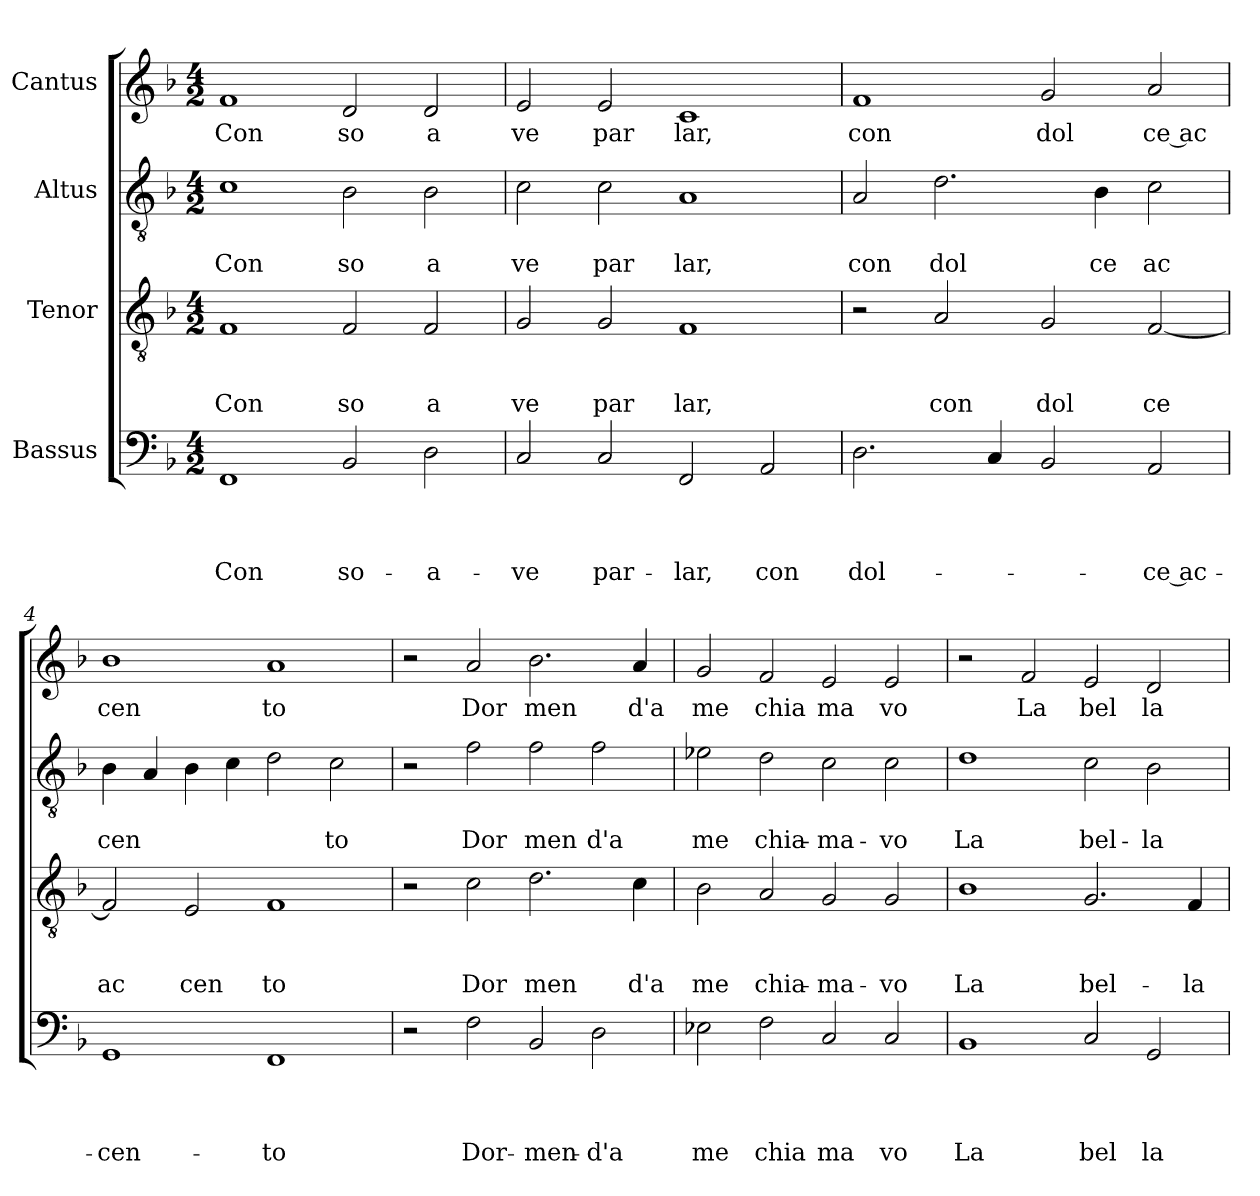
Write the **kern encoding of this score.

**kern	**text	**text	**text	**text	**kern	**text	**text	**text	**kern	**text	**text	**kern	**text
*part4	*part4	*part4	*part4	*part4	*part3	*part3	*part3	*part3	*part2	*part2	*part2	*part1	*part1
*staff4	*staff4	*staff4	*staff4	*staff4	*staff3	*staff3	*staff3	*staff3	*staff2	*staff2	*staff2	*staff1	*staff1
*I"Bassus	*	*	*	*	*I"Tenor	*	*	*	*I"Altus	*	*	*I"Cantus	*
*clefF4	*	*	*	*	*clefGv2	*	*	*	*clefGv2	*	*	*clefG2	*
*k[b-]	*	*	*	*	*k[b-]	*	*	*	*k[b-]	*	*	*k[b-]	*
*F:	*	*	*	*	*F:	*	*	*	*F:	*	*	*F:	*
*M4/2	*	*	*	*	*M4/2	*	*	*	*M4/2	*	*	*M4/2	*
=1	=1	=1	=1	=1	=1	=1	=1	=1	=1	=1	=1	=1	=1
!	!	!	!	!LO:LY:b	!	!	!	!LO:LY:b	!	!	!LO:LY:b	!	!LO:LY:b
1FF	.	.	.	Con	1F	.	.	Con	1c	.	Con	1f	Con
!	!	!	!	!LO:LY:b	!	!	!	!LO:LY:b	!	!	!LO:LY:b	!	!LO:LY:b
2BB-/	.	.	.	so-	2F/	.	.	so	2B-\	.	so	2d/	so
!	!	!	!	!LO:LY:b	!	!	!	!LO:LY:b	!	!	!LO:LY:b	!	!LO:LY:b
2D\	.	.	.	-a-	2F/	.	.	a	2B-\	.	a	2d/	a
=2	=2	=2	=2	=2	=2	=2	=2	=2	=2	=2	=2	=2	=2
!	!	!	!	!LO:LY:b	!	!	!	!LO:LY:b	!	!	!LO:LY:b	!	!LO:LY:b
2C/	.	.	.	-ve	2G/	.	.	ve	2c\	.	ve	2e/	ve
!	!	!	!	!LO:LY:b	!	!	!	!LO:LY:b	!	!	!LO:LY:b	!	!LO:LY:b
2C/	.	.	.	par-	2G/	.	.	par	2c\	.	par	2e/	par
!	!	!	!	!LO:LY:b	!	!	!	!LO:LY:b	!	!	!LO:LY:b	!	!LO:LY:b
2FF/	.	.	.	-lar,	1F	.	.	lar,	1A	.	lar,	1c	lar,
!	!	!	!	!LO:LY:b	!	!	!	!	!	!	!	!	!
2AA/	.	.	.	con	.	.	.	.	.	.	.	.	.
=3	=3	=3	=3	=3	=3	=3	=3	=3	=3	=3	=3	=3	=3
!	!	!	!	!LO:LY:b	!	!	!	!	!	!	!LO:LY:b	!	!LO:LY:b
2.D\	.	.	.	dol-	2r	.	.	.	2A/	.	con	1f	con
!	!	!	!	!	!	!	!	!LO:LY:b	!	!	!LO:LY:b	!	!
.	.	.	.	.	2A/	.	.	con	2.d\	.	dol	.	.
4C/	.	.	.	.	.	.	.	.	.	.	.	.	.
!	!	!	!	!	!	!	!	!LO:LY:b	!	!	!	!	!LO:LY:b
2BB-/	.	.	.	.	2G/	.	.	dol	.	.	.	2g/	dol
!	!	!	!	!	!	!	!	!	!	!	!LO:LY:b	!	!
.	.	.	.	.	.	.	.	.	4B-\	.	ce	.	.
!	!	!	!	!LO:LY:b:rj	!	!	!	!LO:LY:b	!	!	!LO:LY:b	!	!LO:LY:b:rj
2AA/	.	.	.	-ce ac-	[<2F/	.	.	ce	2c\	.	ac	2a/	ce ac
=4	=4	=4	=4	=4	=4	=4	=4	=4	=4	=4	=4	=4	=4
!	!	!	!	!LO:LY:b	!	!	!	!LO:LY:b:rj	!	!	!LO:LY:b	!	!LO:LY:b
1GG	.	.	.	-cen-	2F/]	.	.	ac	4B-\	.	cen	1b-	cen
.	.	.	.	.	.	.	.	.	4A/	.	.	.	.
!	!	!	!	!	!	!	!	!LO:LY:b	!	!	!	!	!
.	.	.	.	.	2E/	.	.	cen	4B-\	.	.	.	.
.	.	.	.	.	.	.	.	.	4c\	.	.	.	.
!	!	!	!	!LO:LY:b	!	!	!	!LO:LY:b	!	!	!	!	!LO:LY:b
1FF	.	.	.	-to	1F	.	.	to	2d\	.	.	1a	to
!	!	!	!	!	!	!	!	!	!	!	!LO:LY:b	!	!
.	.	.	.	.	.	.	.	.	2c\	.	to	.	.
=5	=5	=5	=5	=5	=5	=5	=5	=5	=5	=5	=5	=5	=5
2r	.	.	.	.	2r	.	.	.	2r	.	.	2r	.
!	!	!	!	!LO:LY:b	!	!	!	!LO:LY:b	!	!	!LO:LY:b	!	!LO:LY:b
2F\	.	.	.	Dor-	2c\	.	.	Dor	2f\	.	Dor	2a/	Dor
!	!	!	!	!LO:LY:b	!	!	!	!LO:LY:b	!	!	!LO:LY:b	!	!LO:LY:b
2BB-/	.	.	.	-men-	2.d\	.	.	men	2f\	.	men	2.b-\	men
!	!	!	!	!LO:LY:b	!	!	!	!	!	!	!LO:LY:b	!	!
2D\	.	.	.	-d'a	.	.	.	.	2f\	.	d'a	.	.
!	!	!	!	!	!	!	!	!LO:LY:b	!	!	!	!	!LO:LY:b
.	.	.	.	.	4c\	.	.	d'a	.	.	.	4a/	d'a
!!LO:LB:g=z
=6	=6	=6	=6	=6	=6	=6	=6	=6	=6	=6	=6	=6	=6
!	!	!	!	!LO:LY:b	!	!	!	!LO:LY:b	!	!	!LO:LY:b	!	!LO:LY:b
2E-X\	.	.	.	me	2B-\	.	.	me	2e-X\	.	me	2g/	me
!	!	!	!	!LO:LY:b	!	!	!	!LO:LY:b	!	!	!LO:LY:b	!	!LO:LY:b
2F\	.	.	.	chia	2A/	.	.	chia-	2d\	.	chia-	2f/	chia
!	!	!	!	!LO:LY:b	!	!	!	!LO:LY:b	!	!	!LO:LY:b	!	!LO:LY:b
2C/	.	.	.	ma	2G/	.	.	-ma-	2c\	.	-ma-	2e/	ma
!	!	!	!	!LO:LY:b	!	!	!	!LO:LY:b	!	!	!LO:LY:b	!	!LO:LY:b
2C/	.	.	.	vo	2G/	.	.	-vo	2c\	.	-vo	2e/	vo
=7	=7	=7	=7	=7	=7	=7	=7	=7	=7	=7	=7	=7	=7
!	!	!	!	!LO:LY:b	!	!	!	!LO:LY:b	!	!	!LO:LY:b	!	!
1BB-	.	.	.	La	1B-	.	.	La	1d	.	La	2r	.
!	!	!	!	!	!	!	!	!	!	!	!	!	!LO:LY:b
.	.	.	.	.	.	.	.	.	.	.	.	2f/	La
!	!	!	!	!LO:LY:b	!	!	!	!LO:LY:b	!	!	!LO:LY:b	!	!LO:LY:b
2C/	.	.	.	bel	2.G/	.	.	bel-	2c\	.	bel-	2e/	bel
!	!	!	!	!LO:LY:b	!	!	!	!	!	!	!LO:LY:b	!	!LO:LY:b
2GG/	.	.	.	la	.	.	.	.	2B-\	.	-la	2d/	la
!	!	!	!	!	!	!	!	!LO:LY:b	!	!	!	!	!
.	.	.	.	.	4F/	.	.	-la	.	.	.	.	.
=	=	=	=	=	=	=	=	=	=	=	=	=	=
*-	*-	*-	*-	*-	*-	*-	*-	*-	*-	*-	*-	*-	*-
